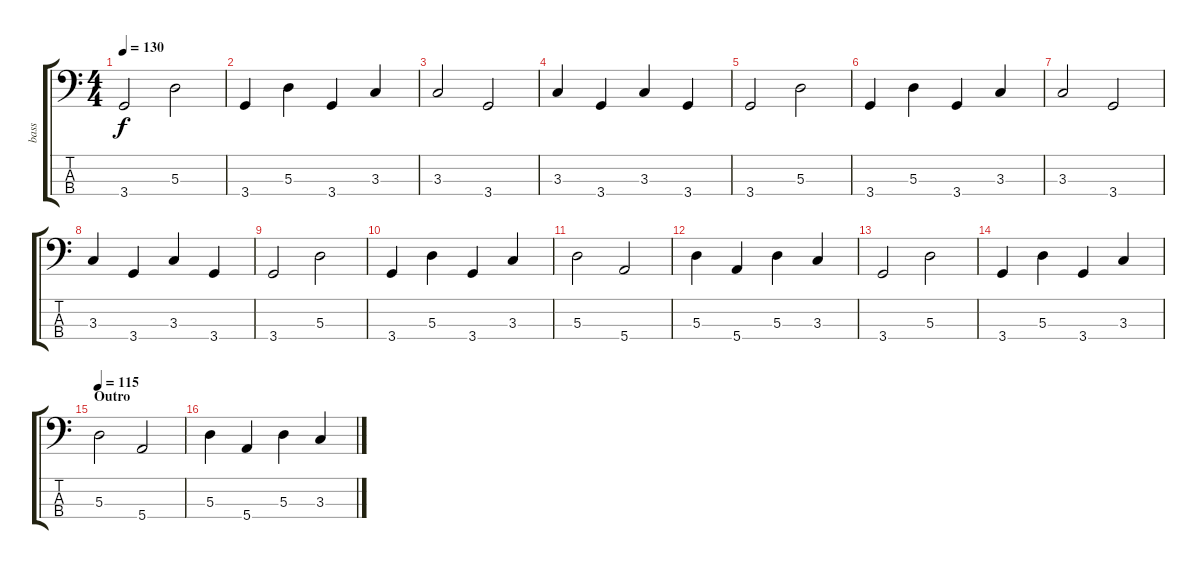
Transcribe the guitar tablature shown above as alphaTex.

\track ("bass" "bass") {instrument electricbasspick}
\staff {score tabs}
\tuning (G2 D2 A1 E1) {hide}
\ts (4 4)
\tempo 130
\clef f4
\ks c
3.4.2{dy f} 5.3.2 |
3.4.4 5.3.4 3.4.4 3.3.4 |
3.3.2 3.4.2 |
3.3.4 3.4.4 3.3.4 3.4.4 |
3.4.2 5.3.2 |
3.4.4 5.3.4 3.4.4 3.3.4 |
3.3.2 3.4.2 |
3.3.4 3.4.4 3.3.4 3.4.4 |
3.4.2 5.3.2 |
3.4.4 5.3.4 3.4.4 3.3.4 |
5.3.2 5.4.2 |
5.3.4 5.4.4 5.3.4 3.3.4 |
3.4.2 5.3.2 |
3.4.4 5.3.4 3.4.4 3.3.4 |
\section ("" "Outro")
\tempo 115
5.3.2 5.4.2 |
5.3.4 5.4.4 5.3.4 3.3.4
